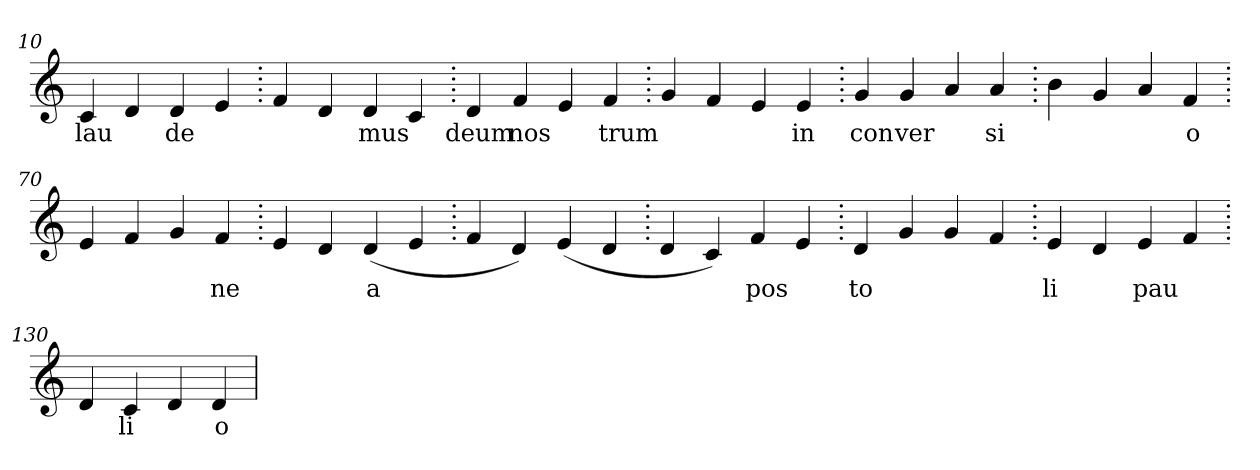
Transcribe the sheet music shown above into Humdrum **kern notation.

**kern	**text
*part1	*part1
*staff1	*staff1
*clefG2	*
=10.	=10.
4c	lau
4d	.
4d	de
4e	.
=20.	=20.
4f	.
4d	.
4d	mus
4c	.
=30.	=30.
4d	deum
4f	nos
4e	.
4f	trum
=40.	=40.
4g	.
4f	.
4e	.
4e	in
=50.	=50.
4g	con
4g	ver
4a	.
4a	si
=60.	=60.
4b	.
4g	.
4a	.
4f	o
=70.	=70.
4e	.
4f	.
4g	.
4f	ne
=80.	=80.
4e	.
4d	.
(>4d	a
4e	.
=90.	=90.
4f	.
4d)	.
(>4e	.
4d	.
=100.	=100.
4d	.
4c)	.
4f	pos
4e	.
=110.	=110.
4d	to
4g	.
4g	.
4f	.
=120.	=120.
4e	li
4d	.
4e	pau
4f	.
=130.	=130.
4d	.
4c	li
4d	.
4d	o
=	=
*-	*-
